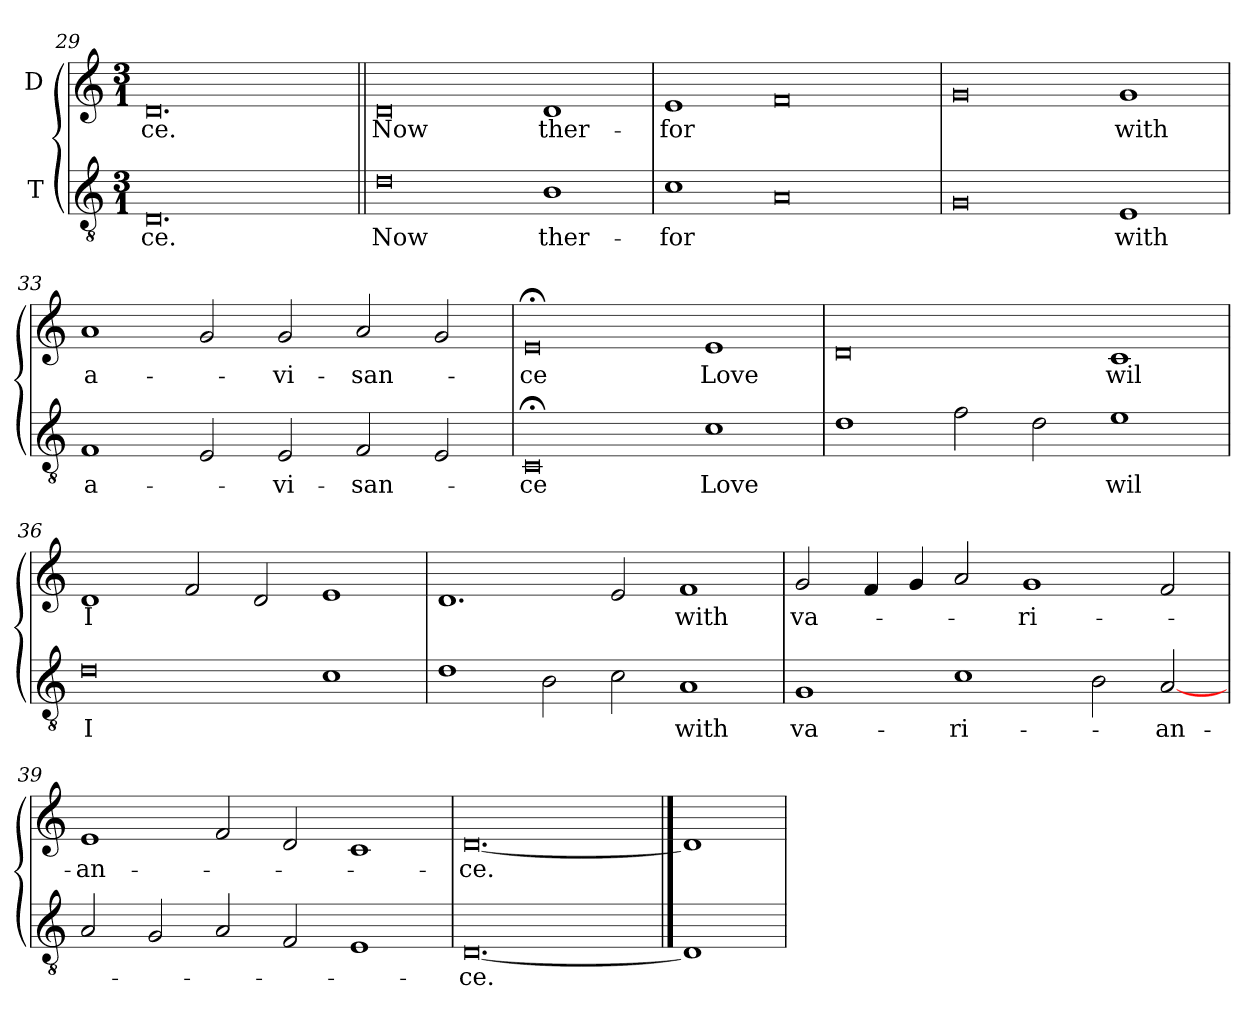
**kern	**text	**kern	**text
*part2	*part2	*part1	*part1
*staff2	*staff2	*staff1	*staff1
*I"T	*	*I"D	*
*clefGv2	*	*clefG2	*
*ITrd7c12	*	*	*
*k[]	*	*k[]	*
*C:	*	*C:	*
*M3/1	*	*M3/1	*
=29	=29	=29	=29
!	!LO:LY:b:color=#000000	!	!
!	!	!	!LO:LY:b:color=#000000
0.DDi/	-ce.	0.di/	-ce.
!!LO:LB:g=z
=30||	=30||	=30||	=30||
!	!LO:LY:b:color=#000000	!	!
!	!	!	!LO:LY:b:color=#000000
0Di\	Now	0di/	Now
!	!LO:LY:b:color=#000000	!	!
!	!	!	!LO:LY:b:color=#000000
1BBi/	ther-	1di/	ther-
=31	=31	=31	=31
!	!LO:LY:b:color=#000000	!	!
!	!	!	!LO:LY:b:color=#000000
1Ci\	-for	1ei/	-for
0AAi/	.	0fi/	.
=32	=32	=32	=32
0GGi/	.	0gi/	.
!	!LO:LY:b:color=#000000	!	!
!	!	!	!LO:LY:b:color=#000000
1EEi/	with	1gi/	with
=33	=33	=33	=33
!	!LO:LY:b:color=#000000	!	!
!	!	!	!LO:LY:b:color=#000000
1FFi/	a-	1ai/	a-
2EEi/	.	2gi/	.
!	!LO:LY:b:color=#000000	!	!
!	!	!	!LO:LY:b:color=#000000
2EEi/	-vi-	2gi/	-vi-
!	!LO:LY:b:color=#000000	!	!
!	!	!	!LO:LY:b:color=#000000
2FFi/	-san-	2ai/	-san-
2EEi/	.	2gi/	.
=34	=34	=34	=34
!	!LO:LY:b:color=#000000	!	!
!	!	!	!LO:LY:b:color=#000000
0CC;i/	-ce	0e;i/	-ce
!	!LO:LY:b:color=#000000	!	!
!	!	!	!LO:LY:b:color=#000000
1Ci\	Love	1ei/	Love
=35	=35	=35	=35
1Di\	.	0di/	.
2Fi\	.	.	.
2Di\	.	.	.
!	!LO:LY:b:color=#000000	!	!
!	!	!	!LO:LY:b:color=#000000
1Ei\	wil	1ci/	wil
!!LO:LB:g=z
=36	=36	=36	=36
!	!LO:LY:b:color=#000000	!	!
!	!	!	!LO:LY:b:color=#000000
0Di\	I	1di/	I
.	.	2fi/	.
.	.	2di/	.
1Ci\	.	1ei/	.
=37	=37	=37	=37
1Di\	.	1.di/	.
2BBi\	.	.	.
2Ci\	.	2ei/	.
!	!LO:LY:b:color=#000000	!	!
!	!	!	!LO:LY:b:color=#000000
1AAi/	with	1fi/	with
=38	=38	=38	=38
!	!LO:LY:b:color=#000000	!	!
!	!	!	!LO:LY:b:color=#000000
1GGi/	va-	2gi/	va-
.	.	4fi/	.
.	.	4gi/	.
!	!LO:LY:b:color=#000000	!	!
1Ci\	-ri-	2ai/	.
!	!	!	!LO:LY:b:color=#000000
.	.	1gi/	-ri-
2BBi\	.	.	.
!	!LO:LY:b:color=#000000	!	!
[2AAi/	-an-	2fi/	.
=39	=39	=39	=39
!	!	!	!LO:LY:b:color=#000000
2AAi/	.	1ei/	-an-
2GGi/	.	.	.
2AAi/	.	2fi/	.
2FFi/	.	2di/	.
1EEi/	.	1ci/	.
=40	=40	=40	=40
!	!LO:LY:b:color=#000000	!	!
!	!	!	!LO:LY:b:color=#000000
[0.DDi/	-ce.	[0.di/	-ce.
==41	==41	==41	==41
1DDi/]	.	1di/]	.
=	=	=	=
*-	*-	*-	*-
